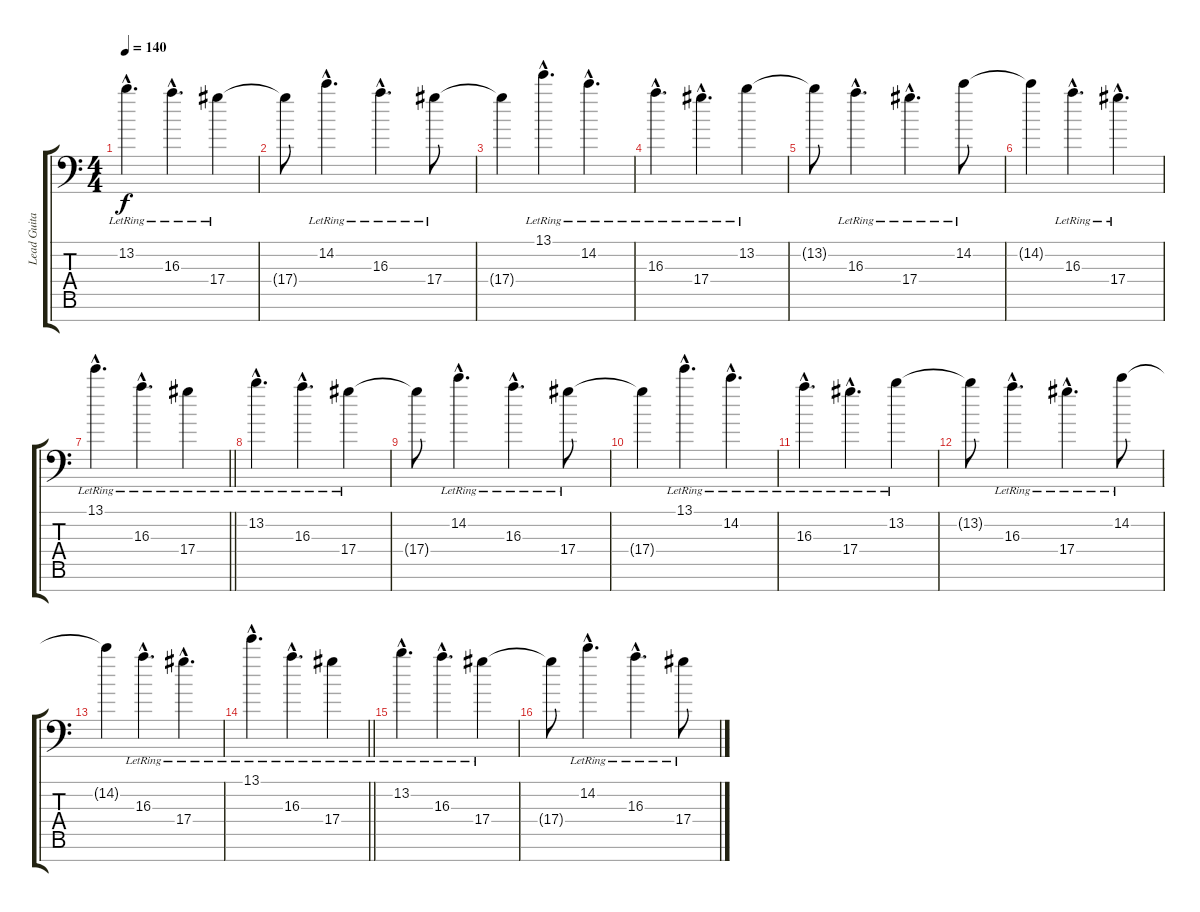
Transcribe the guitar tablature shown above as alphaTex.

\track ("Lead Guitar #1" "Lead Guita") {instrument electricguitarjazz}
\staff {score tabs}
\tuning (Eb4 Bb3 F3 Eb3 Bb2 F2 Ab1) {hide}
\ts (4 4)
\section ("" "")
\tempo 140
\clef f4
\ks c
13.2{hac lr}.4{d dy f instrument electricguitarjazz} 16.3{hac lr}.4{d} 17.4{lr}.4 |
17.4{t}.8 14.2{hac lr}.4{d} 16.3{hac lr}.4{d} 17.4{lr}.8 |
17.4{t}.4 13.1{hac lr}.4{d} 14.2{hac lr}.4{d} |
16.3{hac lr}.4{d} 17.4{hac lr}.4{d} 13.2{lr}.4 |
13.2{t}.8 16.3{hac lr}.4{d} 17.4{hac lr}.4{d} 14.2{lr}.8 |
14.2{t}.4 16.3{hac lr}.4{d} 17.4{hac lr}.4{d} |
\barLineRight lightlight
13.1{hac lr}.4{d} 16.3{hac lr}.4{d} 17.4{lr}.4 |
\section ("" "")
13.2{hac lr}.4{d} 16.3{hac lr}.4{d} 17.4{lr}.4 |
17.4{t}.8 14.2{hac lr}.4{d} 16.3{hac lr}.4{d} 17.4{lr}.8 |
17.4{t}.4 13.1{hac lr}.4{d} 14.2{hac lr}.4{d} |
16.3{hac lr}.4{d} 17.4{hac lr}.4{d} 13.2{lr}.4 |
13.2{t}.8 16.3{hac lr}.4{d} 17.4{hac lr}.4{d} 14.2{lr}.8 |
14.2{t}.4 16.3{hac lr}.4{d} 17.4{hac lr}.4{d} |
\barLineRight lightlight
13.1{hac lr}.4{d} 16.3{hac lr}.4{d} 17.4{lr}.4 |
\section ("" "")
13.2{hac lr}.4{d} 16.3{hac lr}.4{d} 17.4{lr}.4 |
17.4{t}.8 14.2{hac lr}.4{d} 16.3{hac lr}.4{d} 17.4{lr}.8
